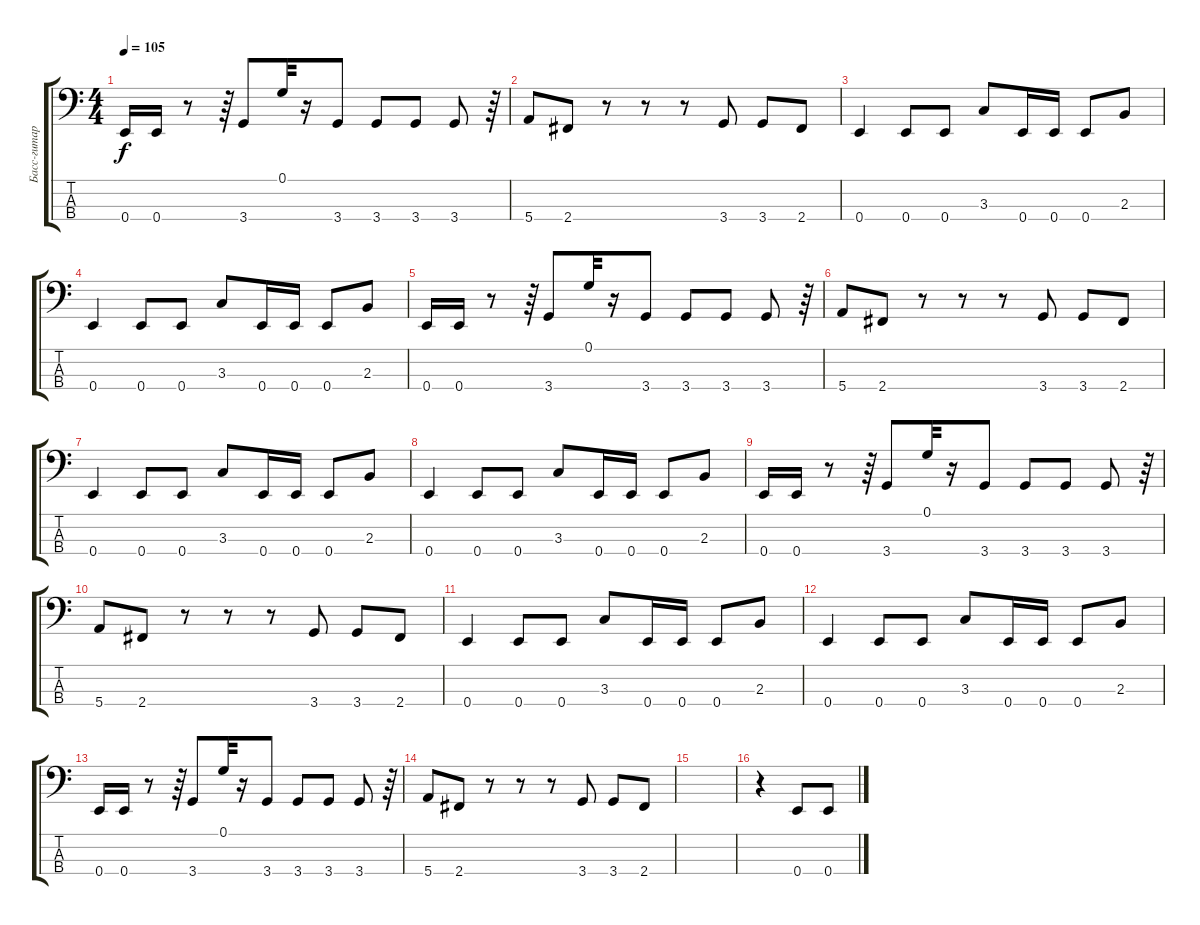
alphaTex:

\track ("Басс-гитара" "Басс-гитар") {instrument slapbass1}
\staff {score tabs}
\tuning (G2 D2 A1 E1) {hide}
\ts (4 4)
\tempo 105
\clef f4
\ks c
0.4.16{dy f} 0.4.16 r.8 r.64 3.4.8 0.1.32 r.16 3.4.8 3.4.8 3.4.8 3.4.8 r.64 |
5.4.8 2.4.8 r.8 r.8 r.8 3.4.8 3.4.8 2.4.8 |
0.4.4 0.4.8 0.4.8 3.3.8 0.4.16 0.4.16 0.4.8 2.3.8 |
0.4.4 0.4.8 0.4.8 3.3.8 0.4.16 0.4.16 0.4.8 2.3.8 |
0.4.16 0.4.16 r.8 r.64 3.4.8 0.1.32 r.16 3.4.8 3.4.8 3.4.8 3.4.8 r.64 |
5.4.8 2.4.8 r.8 r.8 r.8 3.4.8 3.4.8 2.4.8 |
0.4.4 0.4.8 0.4.8 3.3.8 0.4.16 0.4.16 0.4.8 2.3.8 |
0.4.4 0.4.8 0.4.8 3.3.8 0.4.16 0.4.16 0.4.8 2.3.8 |
0.4.16 0.4.16 r.8 r.64 3.4.8 0.1.32 r.16 3.4.8 3.4.8 3.4.8 3.4.8 r.64 |
5.4.8 2.4.8 r.8 r.8 r.8 3.4.8 3.4.8 2.4.8 |
0.4.4 0.4.8 0.4.8 3.3.8 0.4.16 0.4.16 0.4.8 2.3.8 |
0.4.4 0.4.8 0.4.8 3.3.8 0.4.16 0.4.16 0.4.8 2.3.8 |
0.4.16 0.4.16 r.8 r.64 3.4.8 0.1.32 r.16 3.4.8 3.4.8 3.4.8 3.4.8 r.64 |
5.4.8 2.4.8 r.8 r.8 r.8 3.4.8 3.4.8 2.4.8 |
|
r.4 0.4.8 0.4.8
